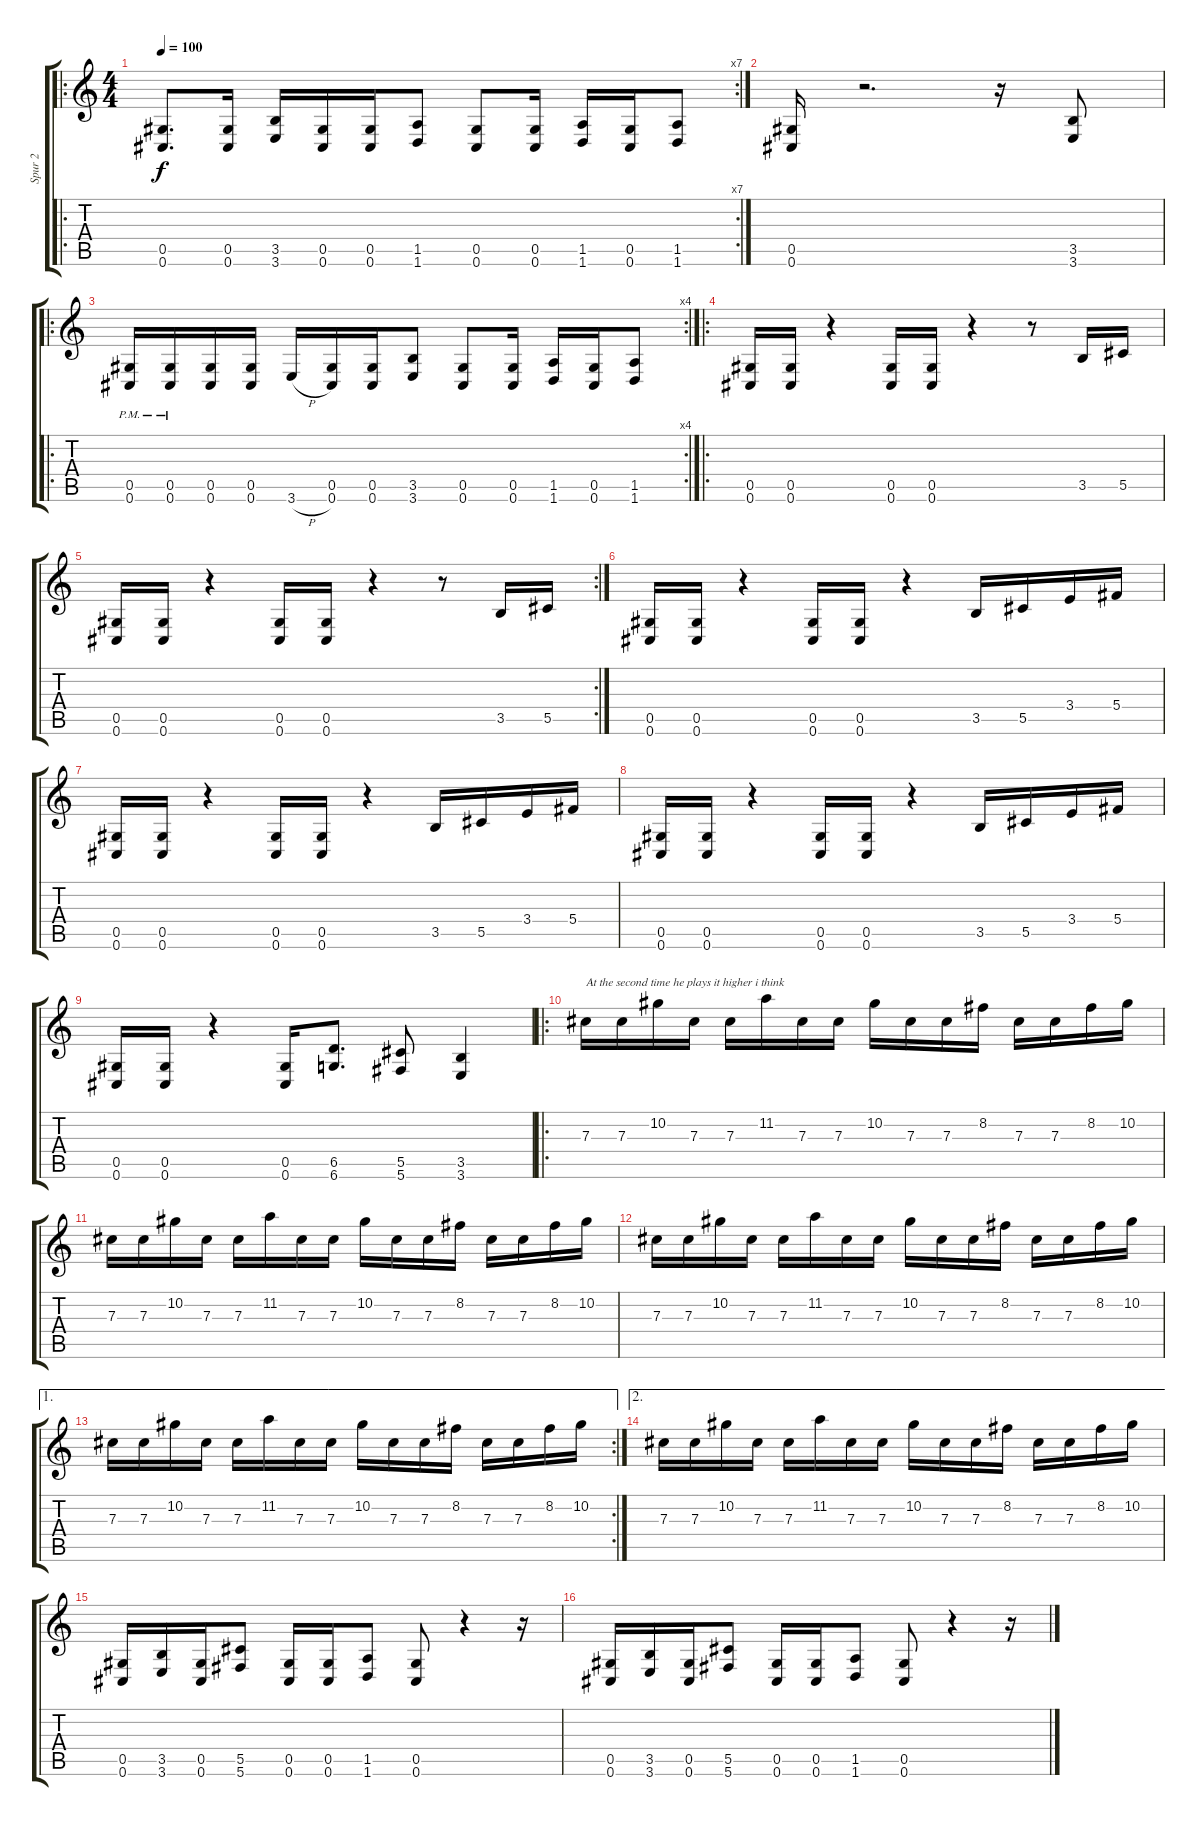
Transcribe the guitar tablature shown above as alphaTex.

\track ("Spur 2" "Spur 2") {instrument distortionguitar}
\staff {score tabs}
\tuning (Eb4 Bb3 Gb3 Db3 Ab2 Db2) {hide}
\ro
\rc 7
\ts (4 4)
\tempo 100
\clef g2
\ks c
(0.5 0.6).8{d dy f} (0.5 0.6).16 (3.5 3.6).16 (0.5 0.6).16 (0.5 0.6).16 (1.5 1.6).8 (0.5 0.6).8 (0.5 0.6).16 (1.5 1.6).16 (0.5 0.6).16 (1.5 1.6).8 |
(0.5 0.6).16 r.2{d} r.16 (3.5 3.6).8 |
\ro
\rc 4
(0.5{pm} 0.6).16 (0.5{pm} 0.6).16 (0.5 0.6).16 (0.5 0.6).16 3.6{h}.16 (0.5 0.6).16 (0.5 0.6).16 (3.5 3.6).8 (0.5 0.6).8 (0.5 0.6).16 (1.5 1.6).16 (0.5 0.6).16 (1.5 1.6).8 |
\ro
(0.5 0.6).16 (0.5 0.6).16 r.4 (0.5 0.6).16 (0.5 0.6).16 r.4 r.8 3.5.16 5.5.16 |
\rc 2
(0.5 0.6).16 (0.5 0.6).16 r.4 (0.5 0.6).16 (0.5 0.6).16 r.4 r.8 3.5.16 5.5.16 |
(0.5 0.6).16 (0.5 0.6).16 r.4 (0.5 0.6).16 (0.5 0.6).16 r.4 3.5.16 5.5.16 3.4.16 5.4.16 |
(0.5 0.6).16 (0.5 0.6).16 r.4 (0.5 0.6).16 (0.5 0.6).16 r.4 3.5.16 5.5.16 3.4.16 5.4.16 |
(0.5 0.6).16 (0.5 0.6).16 r.4 (0.5 0.6).16 (0.5 0.6).16 r.4 3.5.16 5.5.16 3.4.16 5.4.16 |
(0.5 0.6).16 (0.5 0.6).16 r.4 (0.5 0.6).16{volume 16} (6.5 6.6).8{d} (5.5 5.6).8 (3.5 3.6).4 |
\ro
7.3.16{txt "At the second time he plays it higher i think " volume 13} 7.3.16 10.2.16 7.3.16 7.3.16 11.2.16 7.3.16 7.3.16 10.2.16 7.3.16 7.3.16 8.2.16 7.3.16 7.3.16 8.2.16 10.2.16 |
7.3.16 7.3.16 10.2.16 7.3.16 7.3.16 11.2.16 7.3.16 7.3.16 10.2.16 7.3.16 7.3.16 8.2.16 7.3.16 7.3.16 8.2.16 10.2.16 |
7.3.16 7.3.16 10.2.16 7.3.16 7.3.16 11.2.16 7.3.16 7.3.16 10.2.16 7.3.16 7.3.16 8.2.16 7.3.16 7.3.16 8.2.16 10.2.16 |
\ae 1
\rc 2
7.3.16 7.3.16 10.2.16 7.3.16 7.3.16 11.2.16 7.3.16 7.3.16 10.2.16 7.3.16 7.3.16 8.2.16 7.3.16 7.3.16 8.2.16 10.2.16 |
\ae 2
7.3.16 7.3.16 10.2.16 7.3.16 7.3.16 11.2.16 7.3.16 7.3.16 10.2.16 7.3.16 7.3.16 8.2.16 7.3.16 7.3.16 8.2.16 10.2.16 |
(0.5 0.6).16 (3.5 3.6).16 (0.5 0.6).16 (5.5 5.6).8 (0.5 0.6).16 (0.5 0.6).16 (1.5 1.6).8 (0.5 0.6).8 r.4 r.16 |
(0.5 0.6).16 (3.5 3.6).16 (0.5 0.6).16 (5.5 5.6).8 (0.5 0.6).16 (0.5 0.6).16 (1.5 1.6).8 (0.5 0.6).8 r.4 r.16
